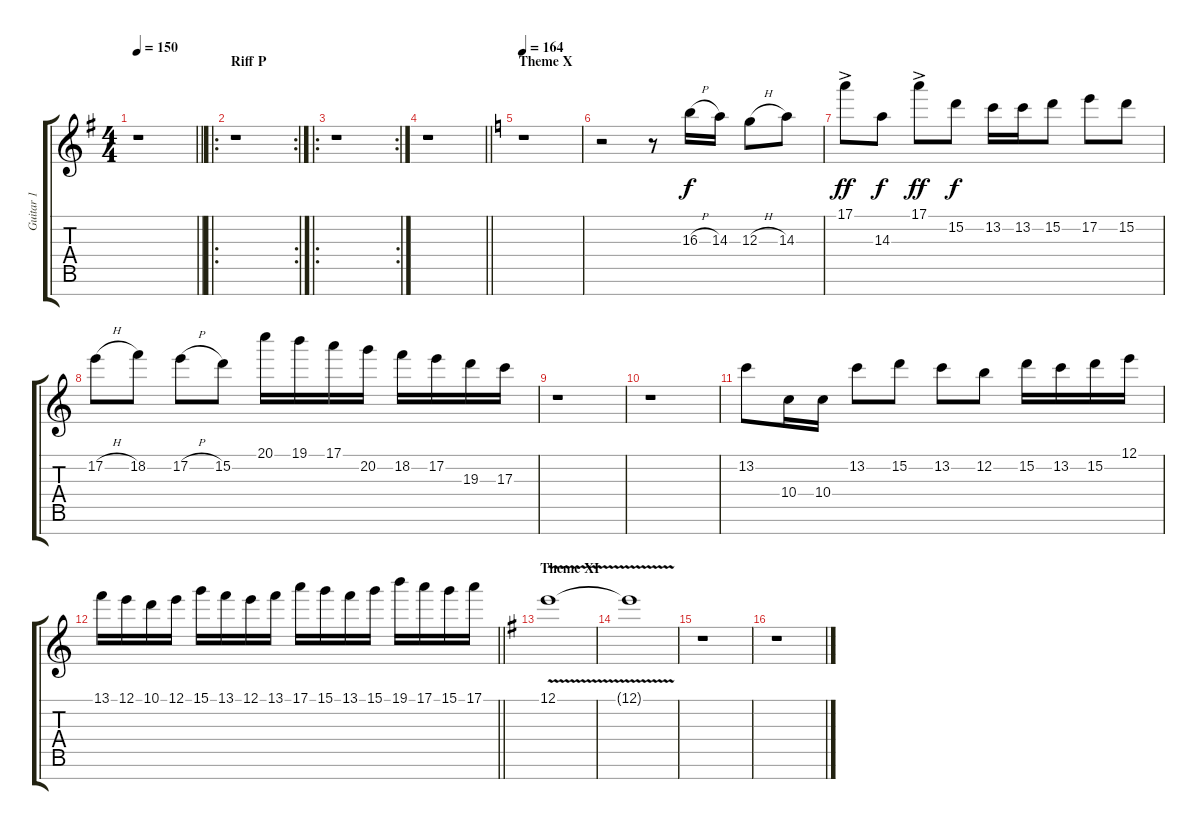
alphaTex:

\track ("Guitar 1" "Guitar 1") {instrument overdrivenguitar}
\staff {score tabs}
\tuning (E4 B3 G3 D3 A2 E2 B1) {hide}
\ts (4 4)
\tempo 150
\clef g2
\barLineRight lightlight
\ks eminor
r.1{dy f} |
\ro
\rc 2
\section ("" "Riff P")
r.1 |
\ro
\rc 2
r.1 |
\barLineRight lightlight
r.1 |
\section ("" "Theme X")
\tempo 164
\ks aminor
r.1 |
r.2 r.8 16.3{h}.16 14.3.16 12.3{h}.8 14.3.8 |
17.1{ac}.8{dy ff} 14.3.8{dy f} 17.1{ac}.8{dy ff} 15.2.8{dy f} 13.2.16 13.2.16 15.2.8 17.2.8 15.2.8 |
17.2{h}.8 18.2.8 17.2{h}.8 15.2.8 20.1.16 19.1.16 17.1.16 20.2.16 18.2.16 17.2.16 19.3.16 17.3.16 |
r.1 |
r.1 |
13.2.8 10.4.16 10.4.16 13.2.8 15.2.8 13.2.8 12.2.8 15.2.16 13.2.16 15.2.16 12.1.16 |
\barLineRight lightlight
13.1.16 12.1.16 10.1.16 12.1.16 15.1.16 13.1.16 12.1.16 13.1.16 17.1.16 15.1.16 13.1.16 15.1.16 19.1.16 17.1.16 15.1.16 17.1.16 |
\section ("" "Theme XI")
\ks eminor
12.1{v}.1 |
12.1{t}.1 |
r.1 |
r.1
